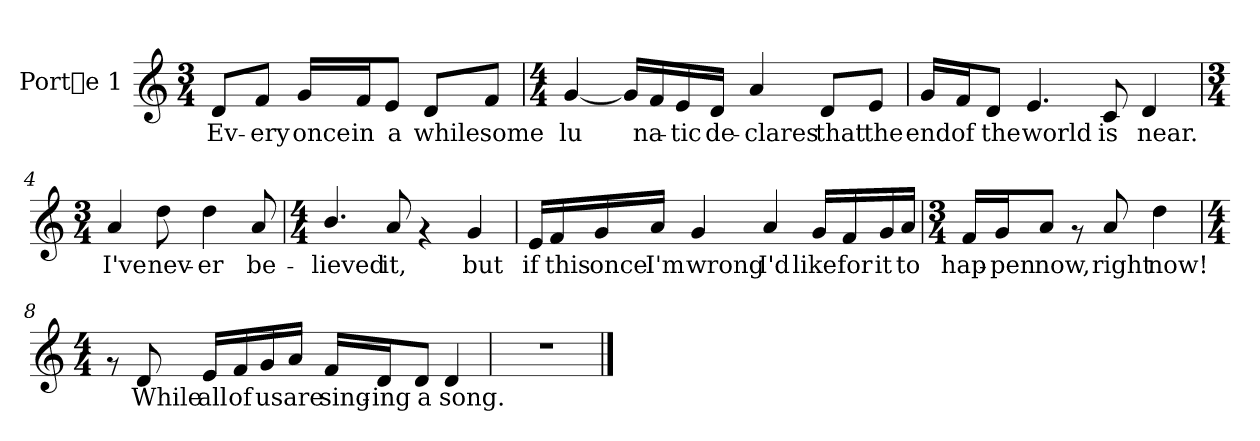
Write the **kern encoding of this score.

**kern	**text
*part1	*part1
*staff1	*staff1
*I"Porte 1	*
!!LO:PB:g=z
*stria5	*
*clefG2	*
*ITrd1c2	*
*M3/4	*
*MM60	*
=1	=1
!	!LO:LY:b:cj
8c/L	Ev-
!	!LO:LY:b:cj
8e/J	-ery
!	!LO:LY:b:cj
16f/L	once
!	!LO:LY:b:cj
16e/	in
!	!LO:LY:b:cj
8d/J	a
!	!LO:LY:b:cj
8c/L	while
!	!LO:LY:b:cj
8e/J	some
=2	=2
*M4/4	*
!	!LO:LY:b:cj
[<4f/	lu-
!	!LO:LY:b:cj
16f/L]	-
!	!LO:LY:b:cj
16e/	na-
!	!LO:LY:b:cj
16d/	-tic
!	!LO:LY:b:cj
16c/J	de-
!	!LO:LY:b:cj
4g/	-clares
!	!LO:LY:b:cj
8c/L	that
!	!LO:LY:b:cj
8d/J	the
!!LO:LB:g=z
=3	=3
!	!LO:LY:b:cj
16f/L	end
!	!LO:LY:b:cj
16e/	of
!	!LO:LY:b:cj
8c/J	the
!	!LO:LY:b:cj
4.d/	world
!	!LO:LY:b:cj
8B/	is
!	!LO:LY:b:cj
4c/	near.
=4	=4
*M3/4	*
!	!LO:LY:b:cj
4g/	I've
!	!LO:LY:b:cj
8cc\	nev-
!	!LO:LY:b:cj
4cc\	-er
!	!LO:LY:b:cj
8g/	be-
=5	=5
*M4/4	*
!	!LO:LY:b:cj
4.a/	-lieved
!	!LO:LY:b:cj
8g/	it,
4rf	.
!	!LO:LY:b:cj
4f/	but
!!LO:LB:g=z
=6	=6
!	!LO:LY:b:cj
16d/L	if
!	!LO:LY:b:cj
16e/	this
!	!LO:LY:b:cj
16f/	once
!	!LO:LY:b:cj
16g/J	I'm
!	!LO:LY:b:cj
4f/	wrong
!	!LO:LY:b:cj
4g/	I'd
!	!LO:LY:b:cj
16f/L	like
!	!LO:LY:b:cj
16e/	for
!	!LO:LY:b:cj
16f/	it
!	!LO:LY:b:cj
16g/J	to
=7	=7
*M3/4	*
!	!LO:LY:b:cj
16e/L	hap-
!	!LO:LY:b:cj
16f/	-pen
!	!LO:LY:b:cj
8g/J	now,
8rf	.
!	!LO:LY:b:cj
8g/	right
!	!LO:LY:b:cj
4cc\	now!
!!LO:LB:g=z
=8	=8
*M4/4	*
8rf	.
!	!LO:LY:b:cj
8c/	While
!	!LO:LY:b:cj
16d/L	all
!	!LO:LY:b:cj
16e/	of
!	!LO:LY:b:cj
16f/	us
!	!LO:LY:b:cj
16g/J	are
!	!LO:LY:b:cj
16e/L	sing-
!	!LO:LY:b:cj
16c/	-ing
!	!LO:LY:b:cj
8c/J	a
!	!LO:LY:b:cj
4c/	song.
=9	=9
1r	.
==	==
*-	*-
